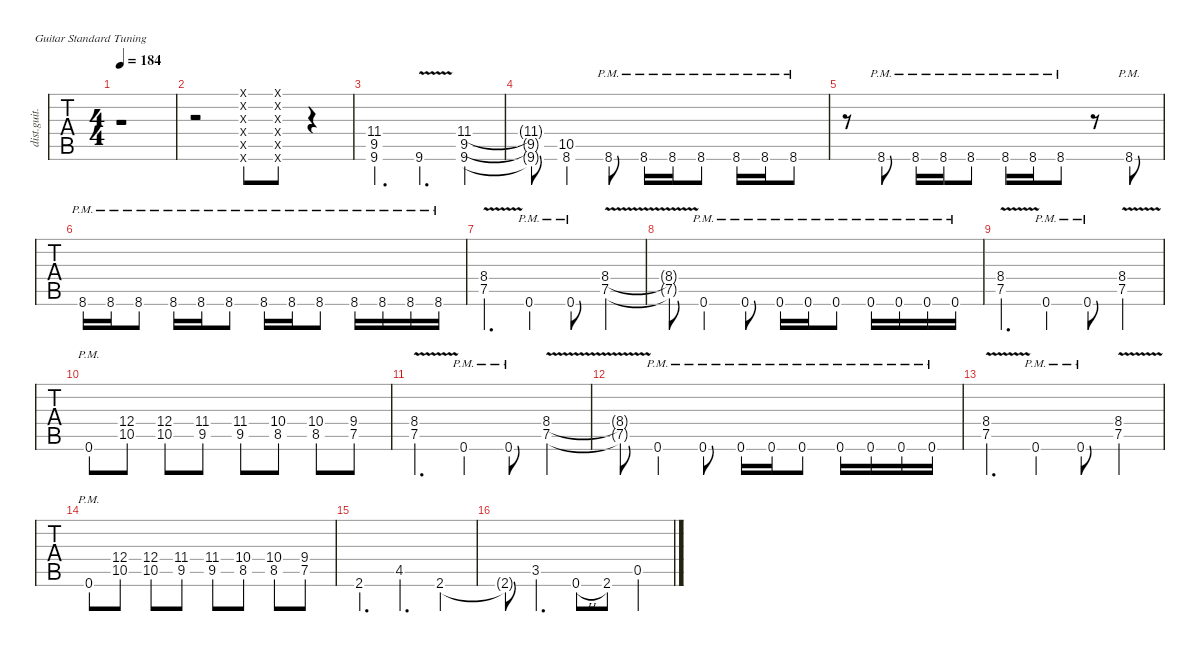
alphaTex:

\defaultSystemsLayout 4
\hideDynamics
\bracketExtendMode nobrackets
\otherSystemsTrackNameOrientation horizontal
\track ("Rhythm Guitar (James)" "dist.guit.") {defaultSystemsLayout 4 multiBarRest instrument distortionguitar}
\staff {tabs}
\tuning (E4 B3 G3 D3 A2 E2)
\ts (4 4)
\tempo 184
\clef g2
\ks c
r.1{dy mf} |
r.2 (0.6{x} 0.5{x} 0.4{x} 0.3{x} 0.2{x} 0.1{x}).8 (0.6{x} 0.5{x} 0.4{x} 0.3{x} 0.2{x} 0.1{x}).8 r.4 |
(9.5{acc #} 11.4{acc #} 9.6{acc #}).4{d} 9.6{v acc #}.4{d} (9.5{acc #} 11.4{acc #} 9.6{acc #}).4 |
(9.5{t acc #} 11.4{t acc #} 9.6{t acc #}).8 (8.6 10.5).4 8.6{pm}.8 8.6{pm}.16 8.6{pm}.16 8.6{pm}.8 8.6{pm}.16 8.6{pm}.16 8.6{pm}.8 |
r.8 8.6{pm}.8 8.6{pm}.16 8.6{pm}.16 8.6{pm}.8 8.6{pm}.16 8.6{pm}.16 8.6{pm}.8 r.8 8.6{pm}.8 |
8.6{pm}.16 8.6{pm}.16 8.6{pm}.8 8.6{pm}.16 8.6{pm}.16 8.6{pm}.8 8.6{pm}.16 8.6{pm}.16 8.6{pm}.8 8.6{pm}.16 8.6{pm}.16 8.6{pm}.16 8.6{pm}.16 |
(7.5{v} 8.4{v acc #}).4{d} 0.6{pm}.4 0.6{pm}.8 (7.5{v} 8.4{v acc #}).4 |
(8.4{v t acc #} 7.5{v t}).8 0.6{pm}.4 0.6{pm}.8 0.6{pm}.16 0.6{pm}.16 0.6{pm}.8 0.6{pm}.16 0.6{pm}.16 0.6{pm}.16 0.6{pm}.16 |
(7.5{v} 8.4{v acc #}).4{d} 0.6{pm}.4 0.6{pm}.8 (7.5{v} 8.4{v acc #}).4 |
0.6{pm}.8 (10.5 12.4).8 (10.5 12.4).8 (9.5{acc #} 11.4{acc #}).8 (9.5{acc #} 11.4{acc #}).8 (8.5 10.4).8 (8.5 10.4).8 (7.5 9.4).8 |
(7.5{v} 8.4{v acc #}).4{d} 0.6{pm}.4 0.6{pm}.8 (7.5{v} 8.4{v acc #}).4 |
(8.4{v t acc #} 7.5{v t}).8 0.6{pm}.4 0.6{pm}.8 0.6{pm}.16 0.6{pm}.16 0.6{pm}.8 0.6{pm}.16 0.6{pm}.16 0.6{pm}.16 0.6{pm}.16 |
(7.5{v} 8.4{v acc #}).4{d} 0.6{pm}.4 0.6{pm}.8 (7.5{v} 8.4{v acc #}).4 |
0.6{pm}.8 (10.5 12.4).8 (10.5 12.4).8 (9.5{acc #} 11.4{acc #}).8 (9.5{acc #} 11.4{acc #}).8 (8.5 10.4).8 (8.5 10.4).8 (7.5 9.4).8 |
2.6{acc #}.4{d} 4.5{acc #}.4{d} 2.6{acc #}.4 |
2.6{t acc #}.8 3.5.4{d} 0.6{h}.8 2.6{acc #}.8 0.5.4
